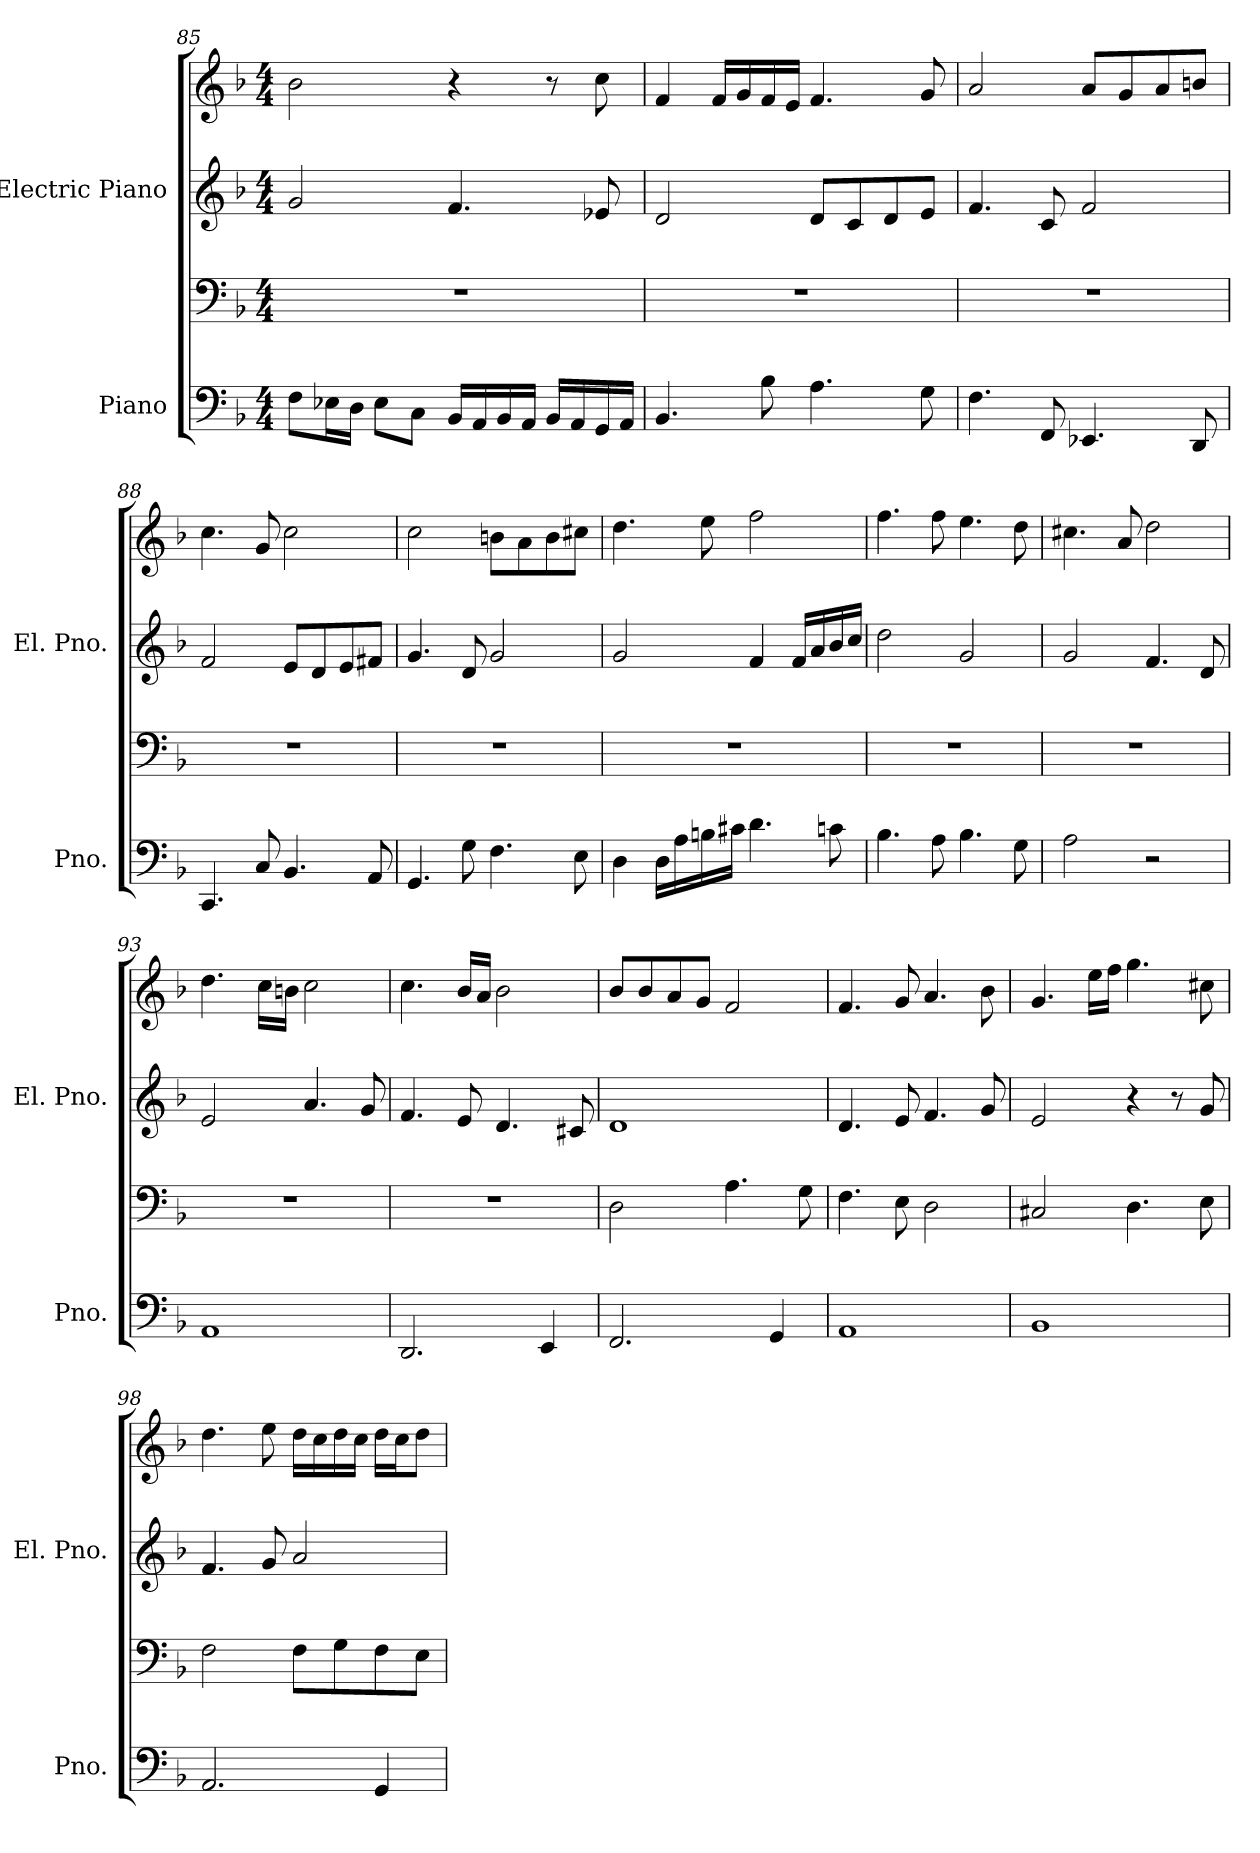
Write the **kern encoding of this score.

**kern	**kern	**kern	**kern
*part2	*part2	*part1	*part1
*staff4	*staff3	*staff2	*staff1
*I"Piano	*	*I"Electric Piano	*
*I'Pno.	*	*I'El. Pno.	*
!!LO:LB:g=z
*clefF4	*clefF4	*clefG2	*clefG2
*k[b-]	*k[b-]	*k[b-]	*k[b-]
*M4/4	*M4/4	*M4/4	*M4/4
=85	=85	=85	=85
8F\L	1r	2g/	2b-\
16E-X\L	.	.	.
16D\JJ	.	.	.
8E-\L	.	.	.
8C\J	.	.	.
16BB-/LL	.	4.f/	4r
16AA/	.	.	.
16BB-/	.	.	.
16AA/JJ	.	.	.
16BB-/LL	.	.	8r
16AA/	.	.	.
16GG/	.	8e-X/	8cc\
16AA/JJ	.	.	.
=86	=86	=86	=86
4.BB-/	1r	2d/	4f/
.	.	.	16f/LL
.	.	.	16g/
8B-\	.	.	16f/
.	.	.	16e/JJ
4.A\	.	8d/L	4.f/
.	.	8c/	.
.	.	8d/	.
8G\	.	8e/J	8g/
=87	=87	=87	=87
4.F\	1r	4.f/	2a/
8FF/	.	8c/	.
4.EE-X/	.	2f/	8a/L
.	.	.	8g/
.	.	.	8a/
8DD/	.	.	8bn/J
!!LO:LB:g=z
=88	=88	=88	=88
4.CC/	1r	2f/	4.cc\
8C/	.	.	8g/
4.BB-/	.	8e/L	2cc\
.	.	8d/	.
.	.	8e/	.
8AA/	.	8f#X/J	.
=89	=89	=89	=89
4.GG/	1r	4.g/	2cc\
8G\	.	8d/	.
4.F\	.	2g/	8bn\L
.	.	.	8a\
.	.	.	8b\
8E\	.	.	8cc#X\J
=90	=90	=90	=90
4D\	1r	2g/	4.dd\
16D\LL	.	.	.
16A\	.	.	.
16Bn\	.	.	8ee\
16c#X\JJ	.	.	.
4.d\	.	4f/	2ff\
.	.	16f/LL	.
.	.	16a/	.
8cn\	.	16b-/	.
.	.	16cc/JJ	.
=91	=91	=91	=91
4.B-\	1r	2dd\	4.ff\
8A\	.	.	8ff\
4.B-\	.	2g/	4.ee\
8G\	.	.	8dd\
!!LO:PB:g=z
=92	=92	=92	=92
2A\	1r	2g/	4.cc#X\
.	.	.	8a/
2r	.	4.f/	2dd\
.	.	8d/	.
=93	=93	=93	=93
1AA	1r	2e/	4.dd\
.	.	.	16cc\LL
.	.	.	16bn\JJ
.	.	4.a/	2cc\
.	.	8g/	.
=94	=94	=94	=94
2.DD/	1r	4.f/	4.cc\
.	.	8e/	16b-/LL
.	.	.	16a/JJ
.	.	4.d/	2b-\
4EE/	.	.	.
.	.	8c#X/	.
=95	=95	=95	=95
2.FF/	2D\	1d	8b-/L
.	.	.	8b-/
.	.	.	8a/
.	.	.	8g/J
.	4.A\	.	2f/
4GG/	.	.	.
.	8G\	.	.
=96	=96	=96	=96
1AA	4.F\	4.d/	4.f/
.	8E\	8e/	8g/
.	2D\	4.f/	4.a/
.	.	8g/	8b-\
!!LO:LB:g=z
=97	=97	=97	=97
1BB-	2C#X/	2e/	4.g/
.	.	.	16ee\LL
.	.	.	16ff\JJ
.	4.D\	4r	4.gg\
.	.	8r	.
.	8E\	8g/	8cc#X\
=98	=98	=98	=98
2.AA/	2F\	4.f/	4.dd\
.	.	8g/	8ee\
.	8F\L	2a/	16dd\LL
.	.	.	16cc\
.	8G\	.	16dd\
.	.	.	16cc\JJ
4GG/	8F\	.	16dd\LL
.	.	.	16cc\J
.	8E\J	.	8dd\J
=	=	=	=
*-	*-	*-	*-
